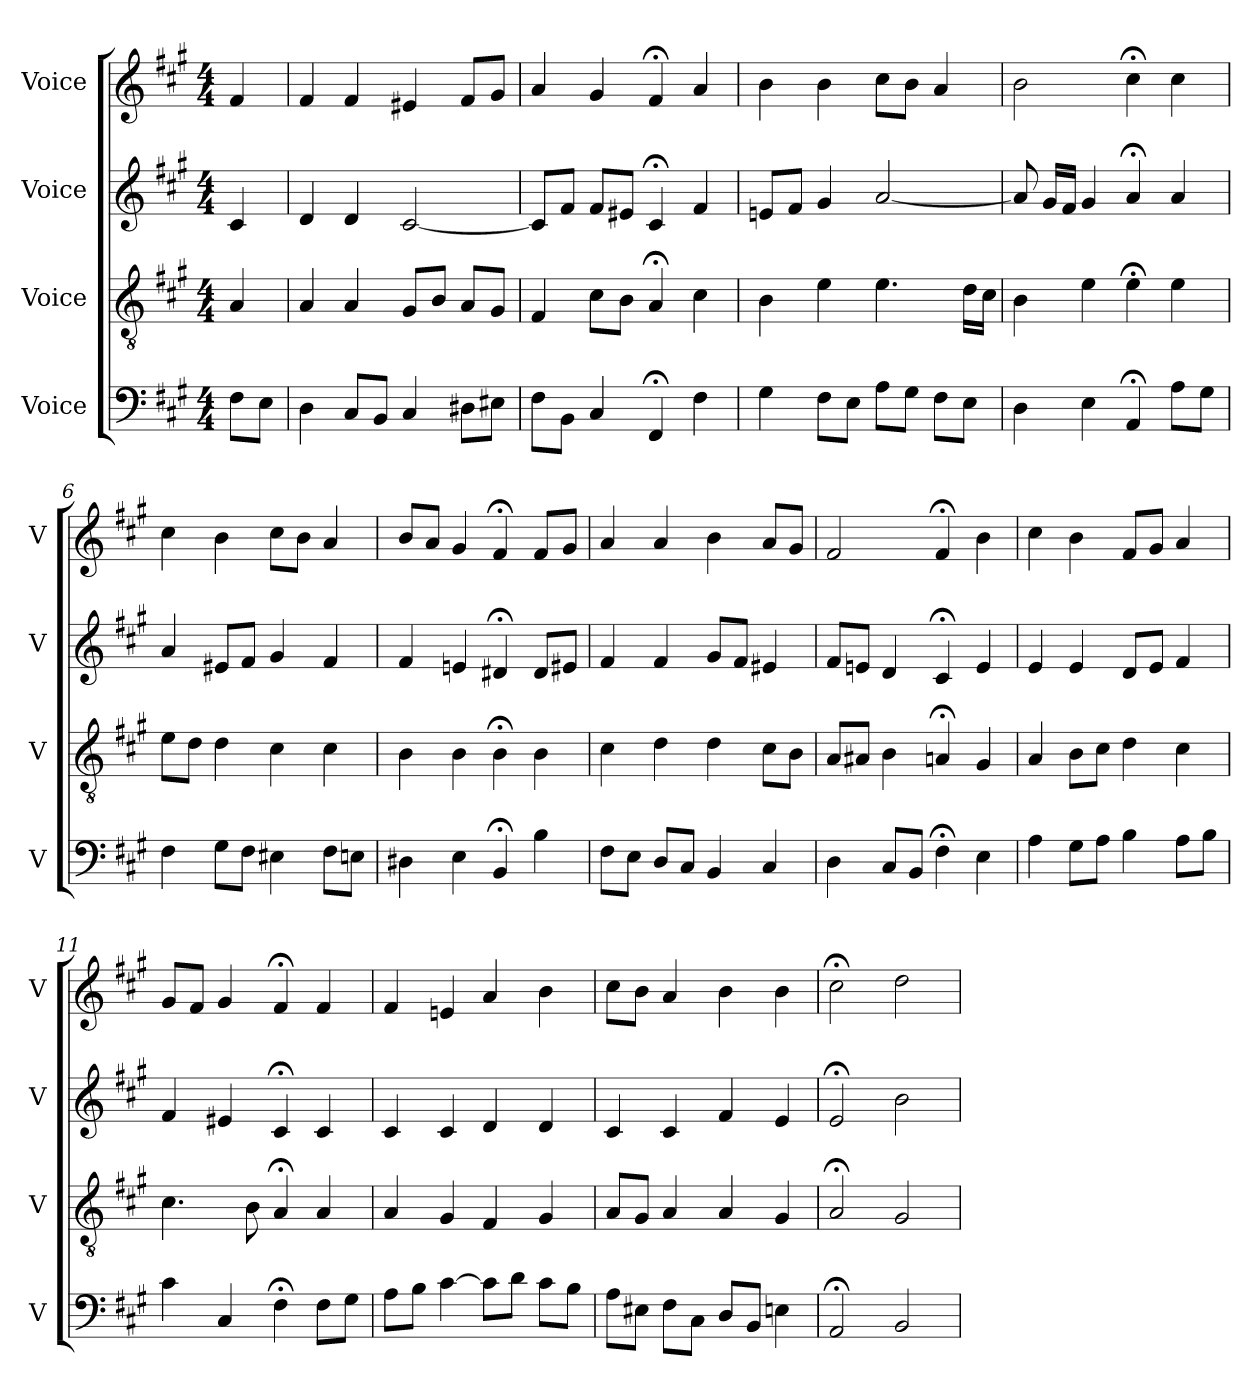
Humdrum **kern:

**kern	**kern	**kern	**kern
*part4	*part3	*part2	*part1
*staff4	*staff3	*staff2	*staff1
*I"Voice	*I"Voice	*I"Voice	*I"Voice
*I'V	*I'V	*I'V	*I'V
*clefF4	*clefGv2	*clefG2	*clefG2
*k[f#c#g#]	*k[f#c#g#]	*k[f#c#g#]	*k[f#c#g#]
*M4/4	*M4/4	*M4/4	*M4/4
=	=	=	=
8F#L	4A	4c#	4f#
8EJ	.	.	.
=2	=2	=2	=2
4D	4A	4d	4f#
8C#L	4A	4d	4f#
8BBJ	.	.	.
4C#	8G#L	[2c#	4e#X
.	8BJ	.	.
8D#XL	8AL	.	8f#L
8E#XJ	8G#J	.	8g#J
=3	=3	=3	=3
8F#L	4F#	8c#L]	4a
8BBJ	.	8f#J	.
4C#	8c#L	8f#L	4g#
.	8BJ	8e#XJ	.
4FF#;<	4A;<	4c#;<	4f#;<
4F#	4c#	4f#	4a
=4	=4	=4	=4
4G#	4B	8enL	4b
.	.	8f#J	.
8F#L	4e	4g#	4b
8EJ	.	.	.
8AL	4.e	[2a	8cc#L
8G#J	.	.	8bJ
8F#L	.	.	4a
8EJ	16dLL	.	.
.	16c#JJ	.	.
=5	=5	=5	=5
4D	4B	8a]	2b
.	.	16g#LL	.
.	.	16f#JJ	.
4E	4e	4g#	.
4AA;<	4e;<	4a;<	4cc#;<
8AL	4e	4a	4cc#
8G#J	.	.	.
=6	=6	=6	=6
4F#	8eL	4a	4cc#
.	8dJ	.	.
8G#L	4d	8e#XL	4b
8F#J	.	8f#J	.
4E#X	4c#	4g#	8cc#L
.	.	.	8bJ
8F#L	4c#	4f#	4a
8EnJ	.	.	.
=7	=7	=7	=7
4D#X	4B	4f#	8bL
.	.	.	8aJ
4E	4B	4en	4g#
4BB;<	4B;<	4d#X;<	4f#;<
4B	4B	8d#L	8f#L
.	.	8e#XJ	8g#J
=8	=8	=8	=8
8F#L	4c#	4f#	4a
8EJ	.	.	.
8DL	4d	4f#	4a
8C#J	.	.	.
4BB	4d	8g#L	4b
.	.	8f#J	.
4C#	8c#L	4e#X	8aL
.	8BJ	.	8g#J
=9	=9	=9	=9
4D	8AL	8f#L	2f#
.	8A#XJ	8enJ	.
8C#L	4B	4d	.
8BBJ	.	.	.
4F#;<	4An;<	4c#;<	4f#;<
4E	4G#	4e	4b
=10	=10	=10	=10
4A	4A	4e	4cc#
8G#L	8BL	4e	4b
8AJ	8c#J	.	.
4B	4d	8dL	8f#L
.	.	8eJ	8g#J
8AL	4c#	4f#	4a
8BJ	.	.	.
=11	=11	=11	=11
4c#	4.c#	4f#	8g#L
.	.	.	8f#J
4C#	.	4e#X	4g#
.	8B	.	.
4F#;<	4A;<	4c#;<	4f#;<
8F#L	4A	4c#	4f#
8G#J	.	.	.
=12	=12	=12	=12
8AL	4A	4c#	4f#
8BJ	.	.	.
[4c#	4G#	4c#	4en
8c#L]	4F#	4d	4a
8dJ	.	.	.
8c#L	4G#	4d	4b
8BJ	.	.	.
=13	=13	=13	=13
8AL	8AL	4c#	8cc#L
8E#XJ	8G#J	.	8bJ
8F#L	4A	4c#	4a
8C#J	.	.	.
8DL	4A	4f#	4b
8BBJ	.	.	.
4En	4G#	4e	4b
=14	=14	=14	=14
2AA;<	2A;<	2e;<	2cc#;<
2BB	2G#	2b	2dd
=	=	=	=
*-	*-	*-	*-
